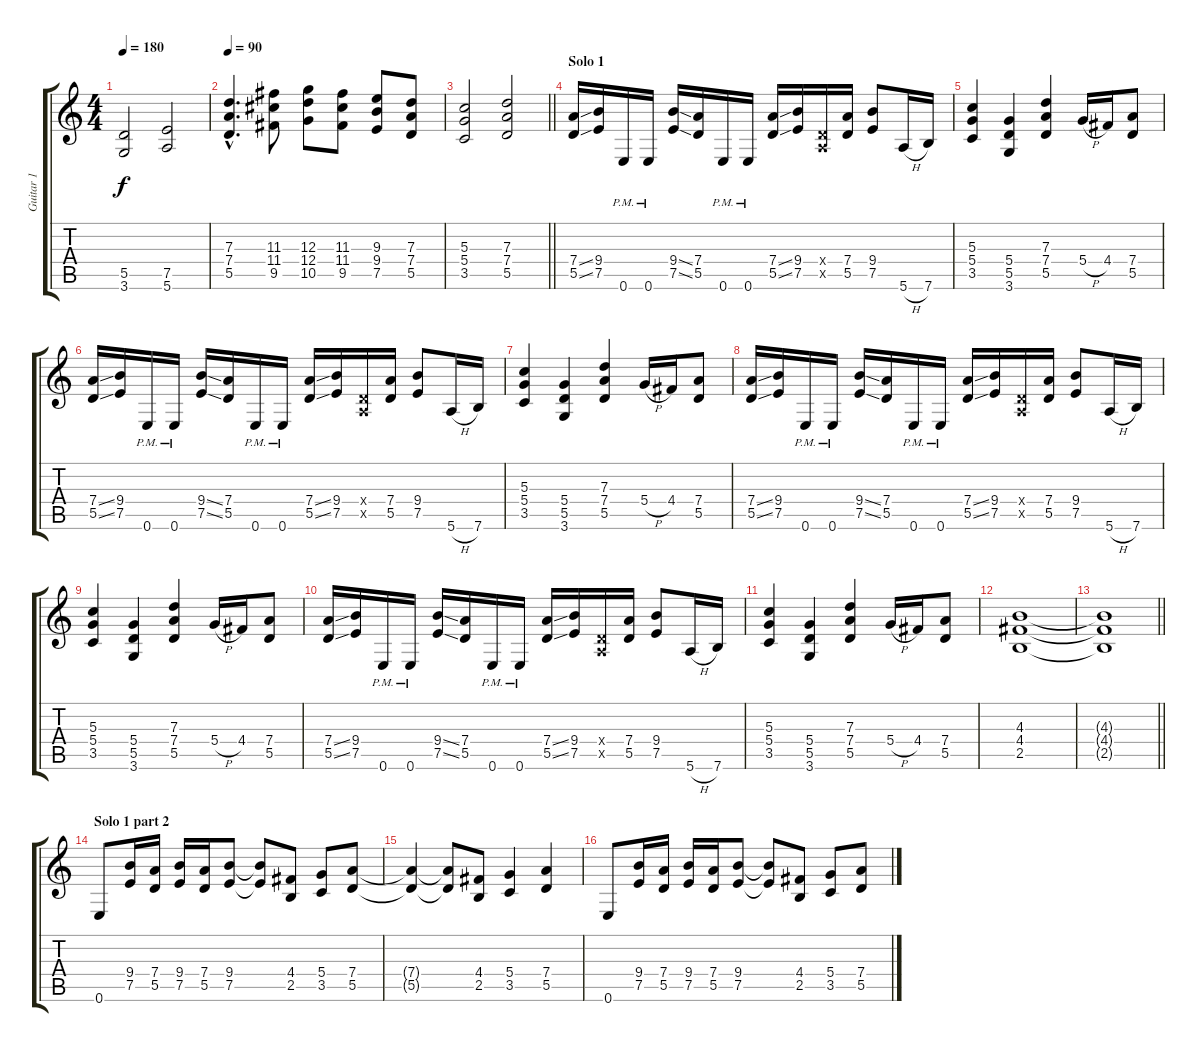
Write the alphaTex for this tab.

\track ("Guitar 1" "Guitar 1") {instrument distortionguitar}
\staff {score tabs}
\tuning (E4 B3 G3 D3 A2 E2) {hide}
\ts (4 4)
\tempo 180
\clef g2
\ks c
(5.5 3.6).2{dy f} (7.5 5.6).2 |
\tempo 90
(7.3{hac} 7.4{hac} 5.5{hac}).4{d} (11.3 11.4 9.5).8 (12.3 12.4 10.5).8 (11.3 11.4 9.5).8 (9.3 9.4 7.5).8 (7.3 7.4 5.5).8 |
\barLineRight lightlight
(5.3 5.4 3.5).2 (7.3 7.4 5.5).2 |
\section ("" "Solo 1")
(7.4{ss} 5.5{ss}).16 (9.4 7.5).16 0.6{pm}.16 0.6{pm}.16 (9.4{ss} 7.5{ss}).16 (7.4 5.5).16 0.6{pm}.16 0.6{pm}.16 (7.4{ss} 5.5{ss}).16 (9.4 7.5).16 (0.4{x} 0.5{x}).16 (7.4 5.5).16 (9.4 7.5).8 5.6{h}.16 7.6.16 |
(5.3 5.4 3.5).4 (5.4 5.5 3.6).4 (7.3 7.4 5.5).4 5.4{h}.16 4.4.16 (7.4 5.5).8 |
(7.4{ss} 5.5{ss}).16 (9.4 7.5).16 0.6{pm}.16 0.6{pm}.16 (9.4{ss} 7.5{ss}).16 (7.4 5.5).16 0.6{pm}.16 0.6{pm}.16 (7.4{ss} 5.5{ss}).16 (9.4 7.5).16 (0.4{x} 0.5{x}).16 (7.4 5.5).16 (9.4 7.5).8 5.6{h}.16 7.6.16 |
(5.3 5.4 3.5).4 (5.4 5.5 3.6).4 (7.3 7.4 5.5).4 5.4{h}.16 4.4.16 (7.4 5.5).8 |
(7.4{ss} 5.5{ss}).16 (9.4 7.5).16 0.6{pm}.16 0.6{pm}.16 (9.4{ss} 7.5{ss}).16 (7.4 5.5).16 0.6{pm}.16 0.6{pm}.16 (7.4{ss} 5.5{ss}).16 (9.4 7.5).16 (0.4{x} 0.5{x}).16 (7.4 5.5).16 (9.4 7.5).8 5.6{h}.16 7.6.16 |
(5.3 5.4 3.5).4 (5.4 5.5 3.6).4 (7.3 7.4 5.5).4 5.4{h}.16 4.4.16 (7.4 5.5).8 |
(7.4{ss} 5.5{ss}).16 (9.4 7.5).16 0.6{pm}.16 0.6{pm}.16 (9.4{ss} 7.5{ss}).16 (7.4 5.5).16 0.6{pm}.16 0.6{pm}.16 (7.4{ss} 5.5{ss}).16 (9.4 7.5).16 (0.4{x} 0.5{x}).16 (7.4 5.5).16 (9.4 7.5).8 5.6{h}.16 7.6.16 |
(5.3 5.4 3.5).4 (5.4 5.5 3.6).4 (7.3 7.4 5.5).4 5.4{h}.16 4.4.16 (7.4 5.5).8 |
(4.3 4.4 2.5).1 |
\barLineRight lightlight
(4.3{t} 4.4{t} 2.5{t}).1 |
\section ("" "Solo 1 part 2")
0.6.8 (9.4 7.5).16 (7.4 5.5).16 (9.4 7.5).16 (7.4 5.5).16 (9.4 7.5).8 (9.4{t} 7.5{t}).8 (4.4 2.5).8 (5.4 3.5).8 (7.4 5.5).8 |
(7.4{t} 5.5{t}).4 (7.4{t} 5.5{t}).8 (4.4 2.5).8 (5.4 3.5).4 (7.4 5.5).4 |
0.6.8 (9.4 7.5).16 (7.4 5.5).16 (9.4 7.5).16 (7.4 5.5).16 (9.4 7.5).8 (9.4{t} 7.5{t}).8 (4.4 2.5).8 (5.4 3.5).8 (7.4 5.5).8
